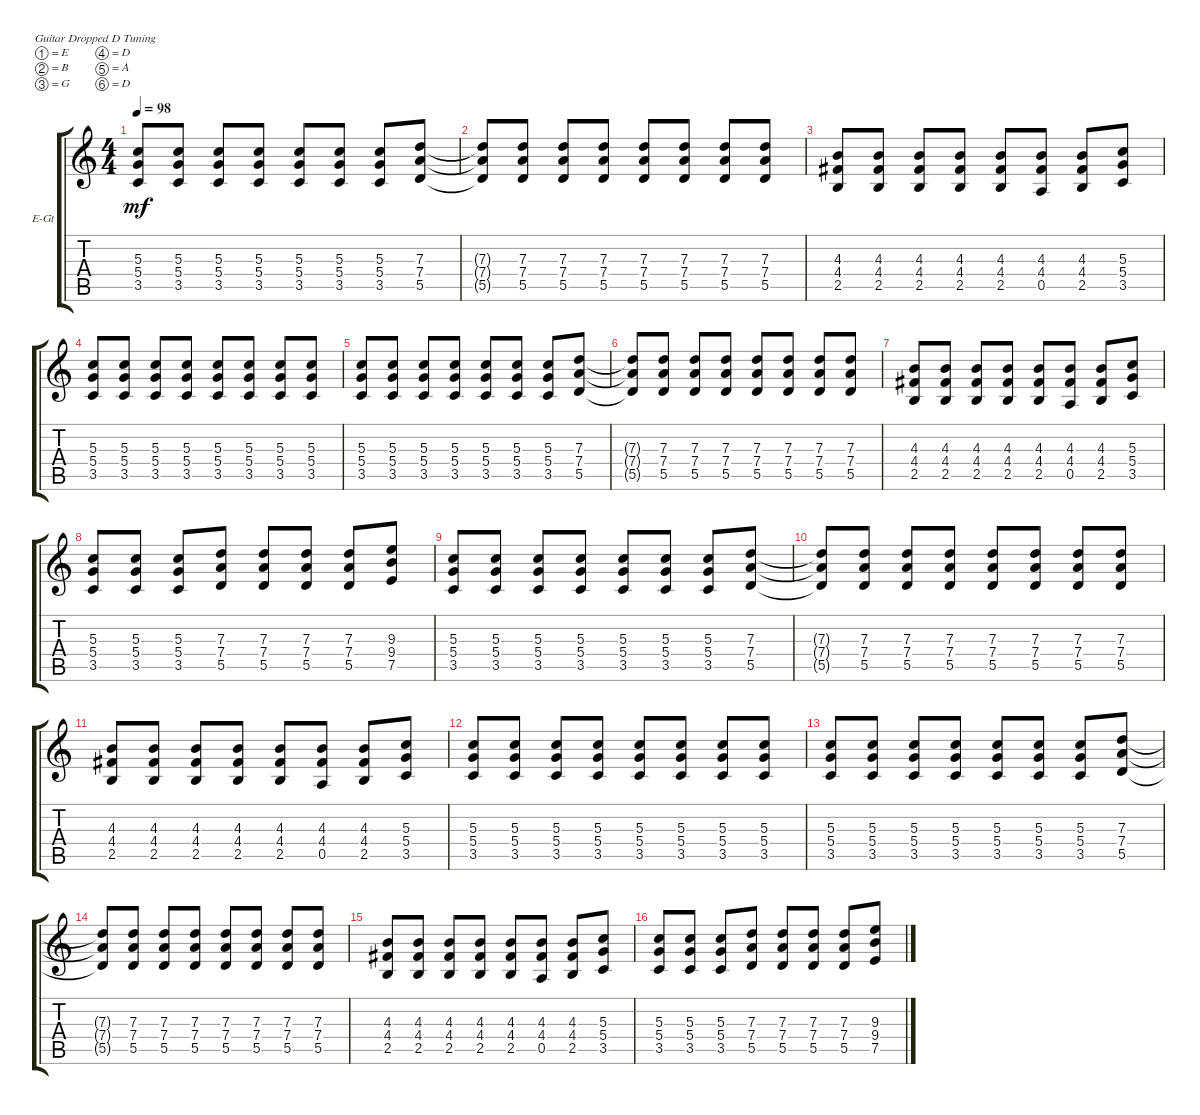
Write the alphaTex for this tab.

\defaultSystemsLayout 4
\bracketExtendMode groupsimilarinstruments
\firstSystemTrackNameOrientation horizontal
\otherSystemsTrackNameOrientation horizontal
\track ("Billy Grey (Rhythm)" "E-Gt") {instrument distortionguitar}
\staff {score tabs}
\tuning (E4 B3 G3 D3 A2 D2)
\ts (4 4)
\tempo 98
\clef g2
\scale
0.333333
\ks c
(3.5 5.4 5.3).8{dy mf} (3.5 5.4 5.3).8 (3.5 5.4 5.3).8 (3.5 5.4 5.3).8 (3.5 5.4 5.3).8 (3.5 5.4 5.3).8 (3.5 5.4 5.3).8 (5.5 7.4 7.3).8 |
\scale
0.333333 (7.3{t} 7.4{t} 5.5{t}).8 (7.3 7.4 5.5).8 (7.3 7.4 5.5).8 (7.3 7.4 5.5).8 (7.3 7.4 5.5).8 (7.3 7.4 5.5).8 (7.3 7.4 5.5).8 (7.3 7.4 5.5).8 |
\scale
0.333333 (4.4 2.5 4.3).8 (4.4 2.5 4.3).8 (4.4 2.5 4.3).8 (4.4 2.5 4.3).8 (4.4 2.5 4.3).8 (4.4 0.5 4.3).8 (4.4 2.5 4.3).8 (5.4 3.5 5.3).8 |
\scale
0.333333 (3.5 5.4 5.3).8 (3.5 5.4 5.3).8 (3.5 5.4 5.3).8 (3.5 5.4 5.3).8 (3.5 5.4 5.3).8 (3.5 5.4 5.3).8 (3.5 5.4 5.3).8 (3.5 5.4 5.3).8 |
\scale
0.333333 (3.5 5.4 5.3).8 (3.5 5.4 5.3).8 (3.5 5.4 5.3).8 (3.5 5.4 5.3).8 (3.5 5.4 5.3).8 (3.5 5.4 5.3).8 (3.5 5.4 5.3).8 (5.5 7.4 7.3).8 |
\scale
0.333333 (7.3{t} 7.4{t} 5.5{t}).8 (7.3 7.4 5.5).8 (7.3 7.4 5.5).8 (7.3 7.4 5.5).8 (7.3 7.4 5.5).8 (7.3 7.4 5.5).8 (7.3 7.4 5.5).8 (7.3 7.4 5.5).8 |
\scale
0.333333 (4.4 2.5 4.3).8 (4.4 2.5 4.3).8 (4.4 2.5 4.3).8 (4.4 2.5 4.3).8 (4.4 2.5 4.3).8 (4.4 0.5 4.3).8 (4.4 2.5 4.3).8 (5.4 3.5 5.3).8 |
\scale
0.333333 (3.5 5.4 5.3).8 (3.5 5.4 5.3).8 (3.5 5.4 5.3).8 (5.5 7.4 7.3).8 (5.5 7.4 7.3).8 (5.5 7.4 7.3).8 (5.5 7.4 7.3).8 (7.5 9.4 9.3).8 |
\scale
0.333333 (3.5 5.4 5.3).8 (3.5 5.4 5.3).8 (3.5 5.4 5.3).8 (3.5 5.4 5.3).8 (3.5 5.4 5.3).8 (3.5 5.4 5.3).8 (3.5 5.4 5.3).8 (5.5 7.4 7.3).8 |
\scale
0.333333 (7.3{t} 7.4{t} 5.5{t}).8 (7.3 7.4 5.5).8 (7.3 7.4 5.5).8 (7.3 7.4 5.5).8 (7.3 7.4 5.5).8 (7.3 7.4 5.5).8 (7.3 7.4 5.5).8 (7.3 7.4 5.5).8 |
\scale
0.333333 (4.4 2.5 4.3).8 (4.4 2.5 4.3).8 (4.4 2.5 4.3).8 (4.4 2.5 4.3).8 (4.4 2.5 4.3).8 (4.4 0.5 4.3).8 (4.4 2.5 4.3).8 (5.4 3.5 5.3).8 |
\scale
0.333333 (3.5 5.4 5.3).8 (3.5 5.4 5.3).8 (3.5 5.4 5.3).8 (3.5 5.4 5.3).8 (3.5 5.4 5.3).8 (3.5 5.4 5.3).8 (3.5 5.4 5.3).8 (3.5 5.4 5.3).8 |
\scale
0.333333 (3.5 5.4 5.3).8 (3.5 5.4 5.3).8 (3.5 5.4 5.3).8 (3.5 5.4 5.3).8 (3.5 5.4 5.3).8 (3.5 5.4 5.3).8 (3.5 5.4 5.3).8 (5.5 7.4 7.3).8 |
\scale
0.333333 (7.3{t} 7.4{t} 5.5{t}).8 (7.3 7.4 5.5).8 (7.3 7.4 5.5).8 (7.3 7.4 5.5).8 (7.3 7.4 5.5).8 (7.3 7.4 5.5).8 (7.3 7.4 5.5).8 (7.3 7.4 5.5).8 |
\scale
0.333333 (4.4 2.5 4.3).8 (4.4 2.5 4.3).8 (4.4 2.5 4.3).8 (4.4 2.5 4.3).8 (4.4 2.5 4.3).8 (4.4 0.5 4.3).8 (4.4 2.5 4.3).8 (5.4 3.5 5.3).8 |
\scale
0.333333 (3.5 5.4 5.3).8 (3.5 5.4 5.3).8 (3.5 5.4 5.3).8 (5.5 7.4 7.3).8 (5.5 7.4 7.3).8 (5.5 7.4 7.3).8 (5.5 7.4 7.3).8 (7.5 9.4 9.3).8
